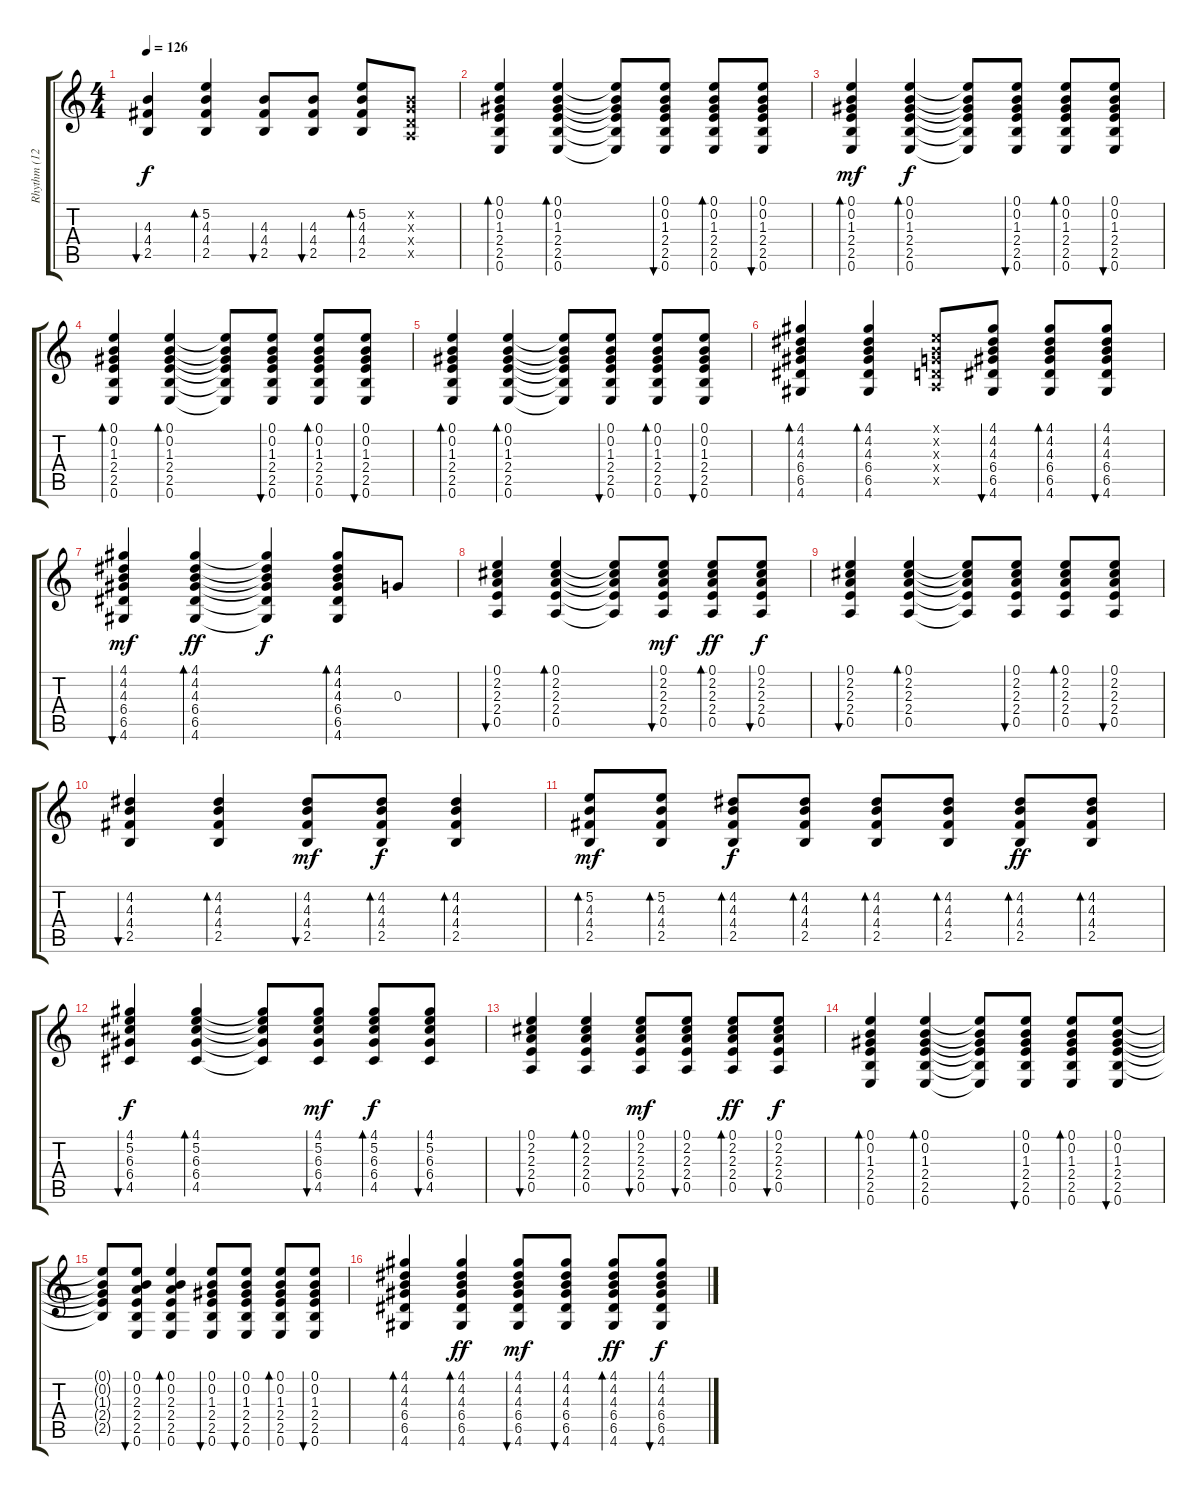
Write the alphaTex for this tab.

\track ("Rhythm (12-str. acous.)" "Rhythm (12") {instrument acousticguitarsteel}
\staff {score tabs}
\tuning (E4 B3 G3 D3 A2 E2) {hide}
\ts (4 4)
\tempo 126
\clef g2
\ks c
(4.3 4.4 2.5).4{bu 30 dy f} (5.2 4.3 4.4 2.5).4{bd 30} (4.3 4.4 2.5).8{bu 30} (4.3 4.4 2.5).8{bu 30} (5.2 4.3 4.4 2.5).8{bd 30} (0.2{x} 0.3{x} 0.4{x} 0.5{x}).8 |
(0.1 0.2 1.3 2.4 2.5 0.6).4{bd 30} (0.1 0.2 1.3 2.4 2.5 0.6).4{bd 30} (0.1{t} 0.2{t} 1.3{t} 2.4{t} 2.5{t} 0.6{t}).8 (0.1 0.2 1.3 2.4 2.5 0.6).8{bu 30} (0.1 0.2 1.3 2.4 2.5 0.6).8{bd 30} (0.1 0.2 1.3 2.4 2.5 0.6).8{bu 30} |
(0.1 0.2 1.3 2.4 2.5 0.6).4{bd 30 dy mf} (0.1 0.2 1.3 2.4 2.5 0.6).4{bd 30 dy f} (0.1{t} 0.2{t} 1.3{t} 2.4{t} 2.5{t} 0.6{t}).8 (0.1 0.2 1.3 2.4 2.5 0.6).8{bu 30} (0.1 0.2 1.3 2.4 2.5 0.6).8{bd 30} (0.1 0.2 1.3 2.4 2.5 0.6).8{bu 30} |
(0.1 0.2 1.3 2.4 2.5 0.6).4{bd 30} (0.1 0.2 1.3 2.4 2.5 0.6).4{bd 30} (0.1{t} 0.2{t} 1.3{t} 2.4{t} 2.5{t} 0.6{t}).8 (0.1 0.2 1.3 2.4 2.5 0.6).8{bu 30} (0.1 0.2 1.3 2.4 2.5 0.6).8{bd 30} (0.1 0.2 1.3 2.4 2.5 0.6).8{bu 30} |
(0.1 0.2 1.3 2.4 2.5 0.6).4{bd 30} (0.1 0.2 1.3 2.4 2.5 0.6).4{bd 30} (0.1{t} 0.2{t} 1.3{t} 2.4{t} 2.5{t} 0.6{t}).8 (0.1 0.2 1.3 2.4 2.5 0.6).8{bu 30} (0.1 0.2 1.3 2.4 2.5 0.6).8{bd 30} (0.1 0.2 1.3 2.4 2.5 0.6).8{bu 30} |
(4.1 4.2 4.3 6.4 6.5 4.6).4{bd 30} (4.1 4.2 4.3 6.4 6.5 4.6).4{bd 30} (0.1{x} 0.2{x} 0.3{x} 0.4{x} 0.5{x}).8 (4.1 4.2 4.3 6.4 6.5 4.6).8{bu 30} (4.1 4.2 4.3 6.4 6.5 4.6).8{bd 30} (4.1 4.2 4.3 6.4 6.5 4.6).8{bu 30} |
(4.1 4.2 4.3 6.4 6.5 4.6).4{bu 30 dy mf} (4.1 4.2 4.3 6.4 6.5 4.6).4{bd 60 dy ff} (4.1{t} 4.2{t} 4.3{t} 6.4{t} 6.5{t} 4.6{t}).4{dy f} (4.1 4.2 4.3 6.4 6.5 4.6).8{bd 30} 0.3.8 |
(0.1 2.2 2.3 2.4 0.5).4{bu 30} (0.1 2.2 2.3 2.4 0.5).4{bd 60} (0.1{t} 2.2{t} 2.3{t} 2.4{t} 0.5{t}).8 (0.1 2.2 2.3 2.4 0.5).8{bu 30 dy mf} (0.1 2.2 2.3 2.4 0.5).8{bd 30 dy ff} (0.1 2.2 2.3 2.4 0.5).8{bu 30 dy f} |
(0.1 2.2 2.3 2.4 0.5).4{bu 30} (0.1 2.2 2.3 2.4 0.5).4{bd 60} (0.1{t} 2.2{t} 2.3{t} 2.4{t} 0.5{t}).8 (0.1 2.2 2.3 2.4 0.5).8{bu 30} (0.1 2.2 2.3 2.4 0.5).8{bd 30} (0.1 2.2 2.3 2.4 0.5).8{bu 30} |
(4.2 4.3 4.4 2.5).4{bu 30} (4.2 4.3 4.4 2.5).4{bd 60} (4.2 4.3 4.4 2.5).8{bu 30 dy mf} (4.2 4.3 4.4 2.5).8{bd 30 dy f} (4.2 4.3 4.4 2.5).4{bd 60} |
(5.2 4.3 4.4 2.5).8{bd 30 dy mf} (5.2 4.3 4.4 2.5).8{bd 30} (4.2 4.3 4.4 2.5).8{bd 30 dy f} (4.2 4.3 4.4 2.5).8{bd 30} (4.2 4.3 4.4 2.5).8{bd 30} (4.2 4.3 4.4 2.5).8{bd 30} (4.2 4.3 4.4 2.5).8{bd 30 dy ff} (4.2 4.3 4.4 2.5).8{bd 30} |
(4.1 5.2 6.3 6.4 4.5).4{bu 30 dy f} (4.1 5.2 6.3 6.4 4.5).4{bd 30} (4.1{t} 5.2{t} 6.3{t} 6.4{t} 4.5{t}).8 (4.1 5.2 6.3 6.4 4.5).8{bu 30 dy mf} (4.1 5.2 6.3 6.4 4.5).8{bd 30 dy f} (4.1 5.2 6.3 6.4 4.5).8{bu 30} |
(0.1 2.2 2.3 2.4 0.5).4{bu 30} (0.1 2.2 2.3 2.4 0.5).4{bd 60} (0.1 2.2 2.3 2.4 0.5).8{bu 30 dy mf} (0.1 2.2 2.3 2.4 0.5).8{bu 30} (0.1 2.2 2.3 2.4 0.5).8{bd 30 dy ff} (0.1 2.2 2.3 2.4 0.5).8{bu 30 dy f} |
(0.1 0.2 1.3 2.4 2.5 0.6).4{bd 30} (0.1 0.2 1.3 2.4 2.5 0.6).4{bd 30} (0.1{t} 0.2{t} 1.3{t} 2.4{t} 2.5{t} 0.6{t}).8 (0.1 0.2 1.3 2.4 2.5 0.6).8{bu 30} (0.1 0.2 1.3 2.4 2.5 0.6).8{bd 30} (0.1 0.2 1.3 2.4 2.5 0.6).8{bu 30} |
(0.1{t} 0.2{t} 1.3{t} 2.4{t} 2.5{t}).8 (0.1 0.2 2.3 2.4 2.5 0.6).8{bu 30} (0.1 0.2 2.3 2.4 2.5 0.6).4{bd 30} (0.1 0.2 1.3 2.4 2.5 0.6).8{bu 30} (0.1 0.2 1.3 2.4 2.5 0.6).8{bu 30} (0.1 0.2 1.3 2.4 2.5 0.6).8{bd 30} (0.1 0.2 1.3 2.4 2.5 0.6).8{bu 30} |
(4.1 4.2 4.3 6.4 6.5 4.6).4{bd 30} (4.1 4.2 4.3 6.4 6.5 4.6).4{bd 30 dy ff} (4.1 4.2 4.3 6.4 6.5 4.6).8{bu 30 dy mf} (4.1 4.2 4.3 6.4 6.5 4.6).8{bu 30} (4.1 4.2 4.3 6.4 6.5 4.6).8{bd 30 dy ff} (4.1 4.2 4.3 6.4 6.5 4.6).8{bu 30 dy f}
